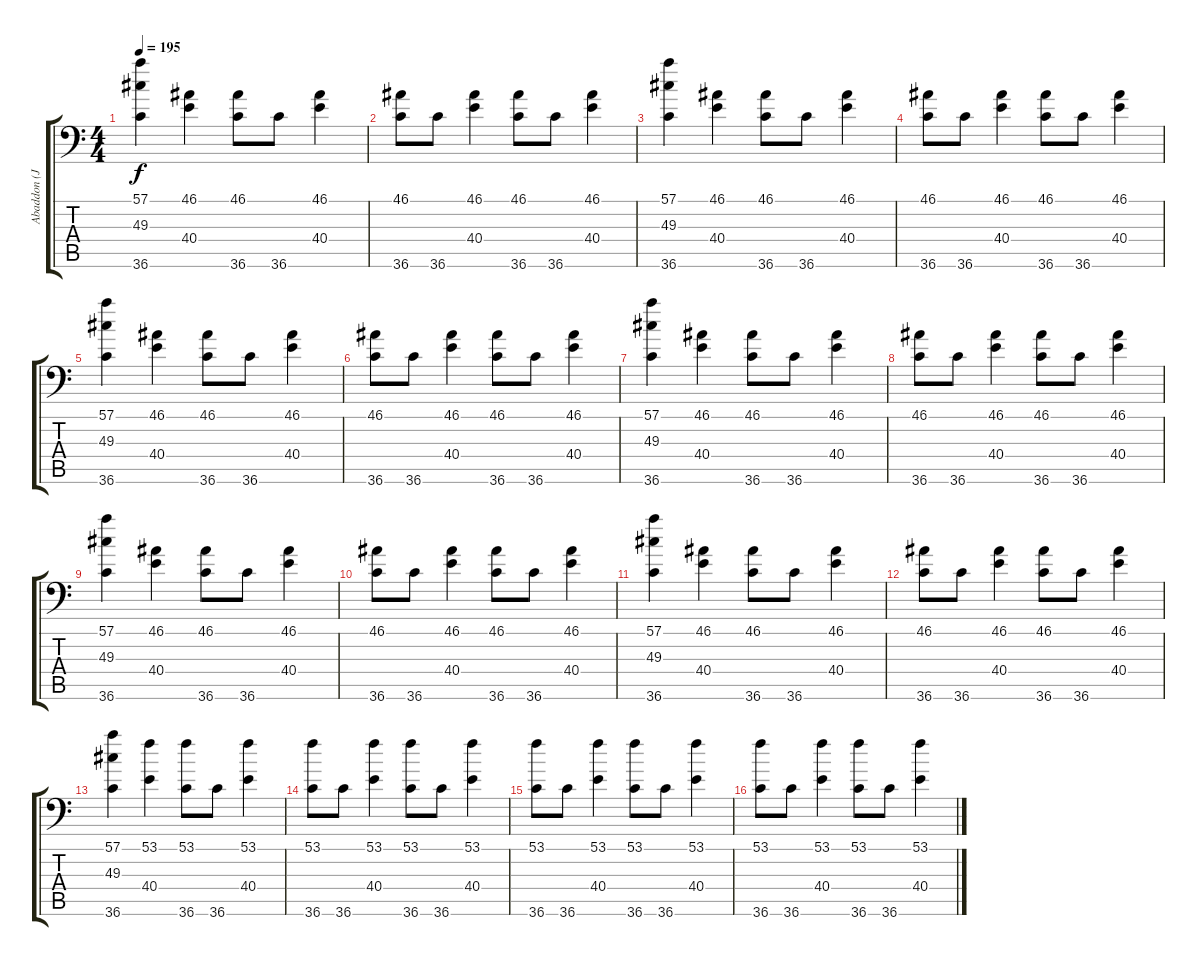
\track ("Abaddon (John)" "Abaddon (J") {instrument acousticgrandpiano}
\staff {score tabs}
\tuning (C-1 C-1 C-1 C-1 C-1 C-1) {hide}
\ts (4 4)
\tempo 195
\clef f4
\ks c
(57.1 49.3 36.6).4{dy f} (46.1 40.4).4 (46.1 36.6).8 36.6.8 (46.1 40.4).4 |
(46.1 36.6).8 36.6.8 (46.1 40.4).4 (46.1 36.6).8 36.6.8 (46.1 40.4).4 |
(57.1 49.3 36.6).4 (46.1 40.4).4 (46.1 36.6).8 36.6.8 (46.1 40.4).4 |
(46.1 36.6).8 36.6.8 (46.1 40.4).4 (46.1 36.6).8 36.6.8 (46.1 40.4).4 |
(57.1 49.3 36.6).4 (46.1 40.4).4 (46.1 36.6).8 36.6.8 (46.1 40.4).4 |
(46.1 36.6).8 36.6.8 (46.1 40.4).4 (46.1 36.6).8 36.6.8 (46.1 40.4).4 |
(57.1 49.3 36.6).4 (46.1 40.4).4 (46.1 36.6).8 36.6.8 (46.1 40.4).4 |
(46.1 36.6).8 36.6.8 (46.1 40.4).4 (46.1 36.6).8 36.6.8 (46.1 40.4).4 |
(57.1 49.3 36.6).4 (46.1 40.4).4 (46.1 36.6).8 36.6.8 (46.1 40.4).4 |
(46.1 36.6).8 36.6.8 (46.1 40.4).4 (46.1 36.6).8 36.6.8 (46.1 40.4).4 |
(57.1 49.3 36.6).4 (46.1 40.4).4 (46.1 36.6).8 36.6.8 (46.1 40.4).4 |
(46.1 36.6).8 36.6.8 (46.1 40.4).4 (46.1 36.6).8 36.6.8 (46.1 40.4).4 |
(57.1 49.3 36.6).4 (53.1 40.4).4 (53.1 36.6).8 36.6.8 (53.1 40.4).4 |
(53.1 36.6).8 36.6.8 (53.1 40.4).4 (53.1 36.6).8 36.6.8 (53.1 40.4).4 |
(53.1 36.6).8 36.6.8 (53.1 40.4).4 (53.1 36.6).8 36.6.8 (53.1 40.4).4 |
(53.1 36.6).8 36.6.8 (53.1 40.4).4 (53.1 36.6).8 36.6.8 (53.1 40.4).4
